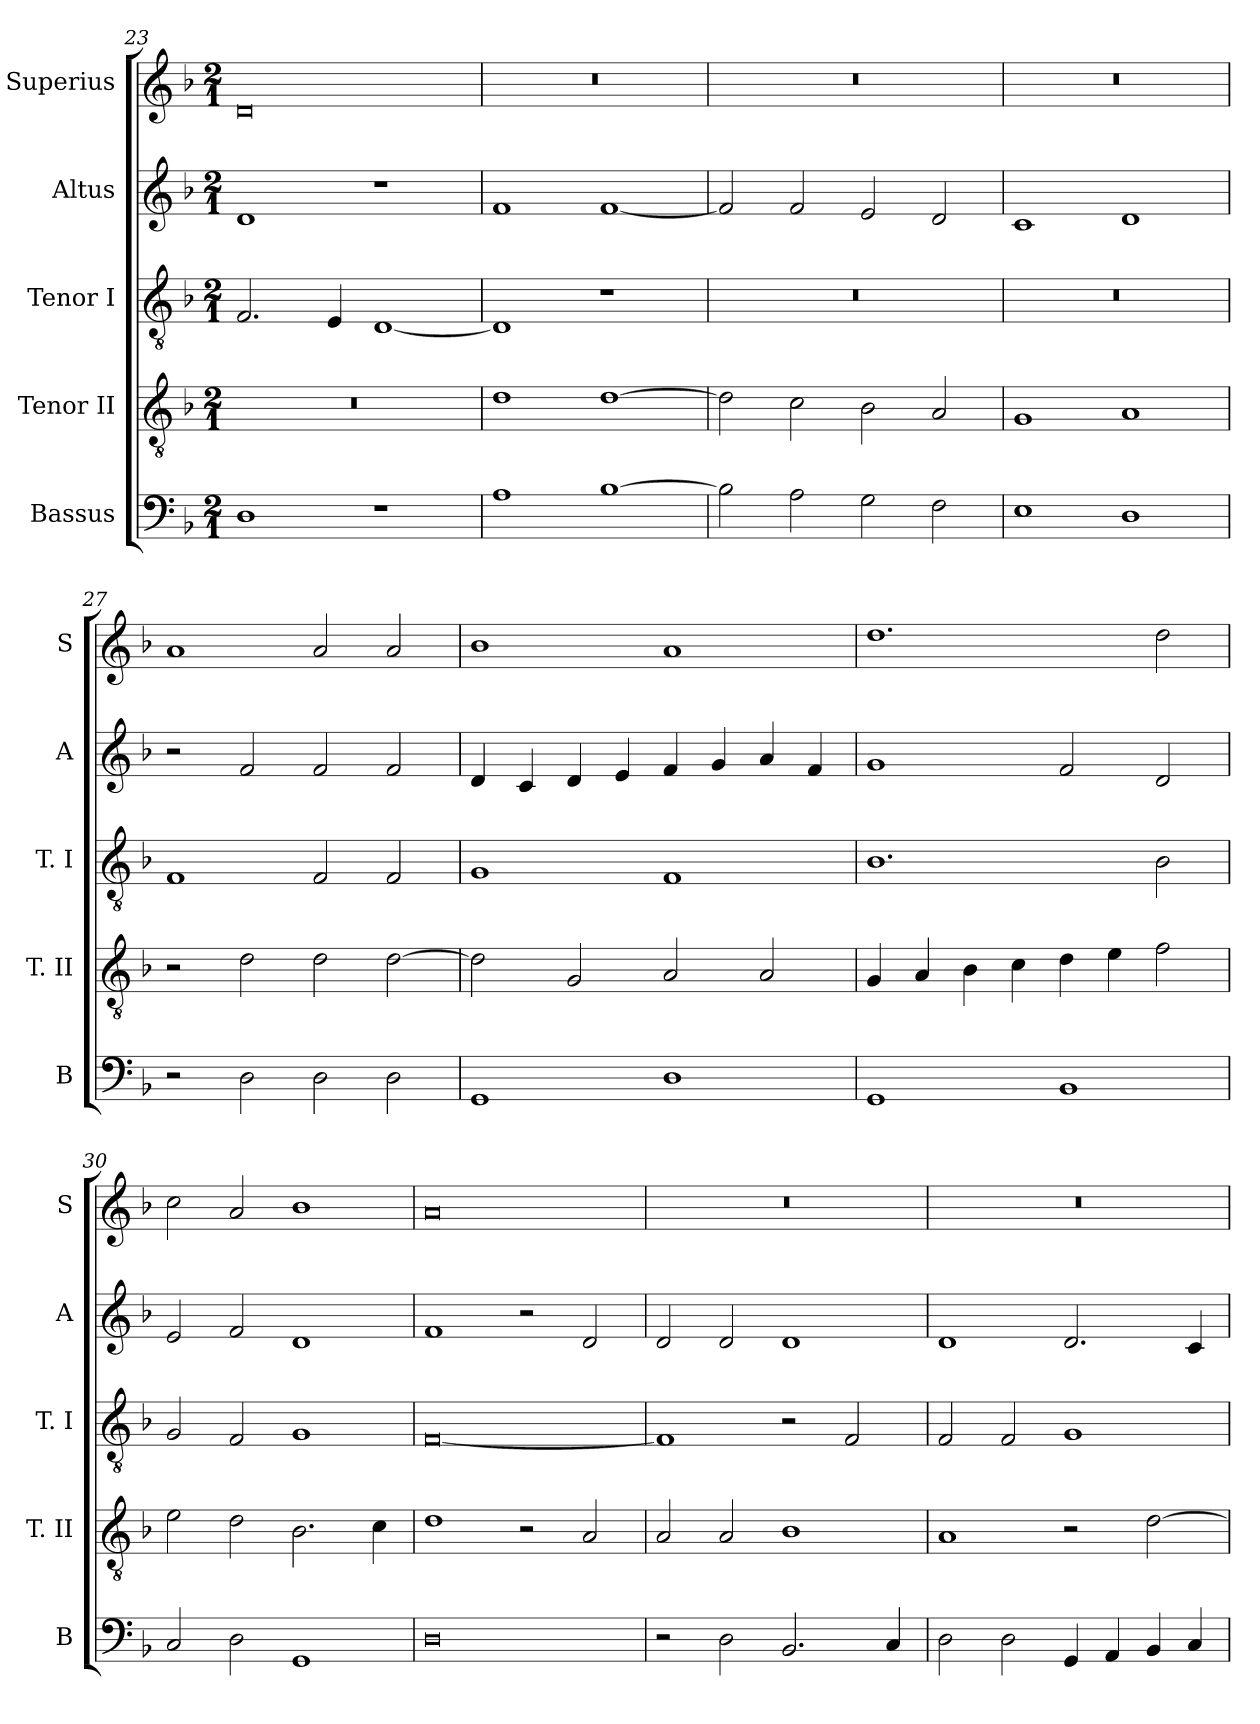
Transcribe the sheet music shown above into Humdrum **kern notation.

**kern	**kern	**kern	**kern	**kern
*part5	*part4	*part3	*part2	*part1
*staff5	*staff4	*staff3	*staff2	*staff1
*I"Bassus	*I"Tenor II	*I"Tenor I	*I"Altus	*I"Superius
*I'B	*I'T. II	*I'T. I	*I'A	*I'S
*clefF4	*clefGv2	*clefGv2	*clefG2	*clefG2
*k[b-]	*k[b-]	*k[b-]	*k[b-]	*k[b-]
*F:	*F:	*F:	*F:	*F:
*M2/1	*M2/1	*M2/1	*M2/1	*M2/1
=23	=23	=23	=23	=23
1D	0r	2.F	1d	0d
.	.	4E	.	.
1r	.	[1D	1r	.
=24	=24	=24	=24	=24
1A	1d	1D]	1f	0r
[1B-	[1d	1r	[1f	.
=25	=25	=25	=25	=25
2B-]	2d]	0r	2f]	0r
2A	2c	.	2f	.
2G	2B-	.	2e	.
2F	2A	.	2d	.
=26	=26	=26	=26	=26
1E	1G	0r	1c	0r
1D	1A	.	1d	.
=27	=27	=27	=27	=27
2r	2r	1F	2r	1a
2D	2d	.	2f	.
2D	2d	2F	2f	2a
2D	[2d	2F	2f	2a
=28	=28	=28	=28	=28
1GG	2d]	1G	4d	1b-
.	.	.	4c	.
.	2G	.	4d	.
.	.	.	4e	.
1D	2A	1F	4f	1a
.	.	.	4g	.
.	2A	.	4a	.
.	.	.	4f	.
=29	=29	=29	=29	=29
1GG	4G	1.B-	1g	1.dd
.	4A	.	.	.
.	4B-	.	.	.
.	4c	.	.	.
1BB-	4d	.	2f	.
.	4e	.	.	.
.	2f	2B-	2d	2dd
=30	=30	=30	=30	=30
2C	2e	2G	2e	2cc
2D	2d	2F	2f	2a
1GG	2.B-	1G	1d	1b-
.	4c	.	.	.
=31	=31	=31	=31	=31
0D	1d	[0F	1f	0a
.	2r	.	2r	.
.	2A	.	2d	.
=32	=32	=32	=32	=32
2r	2A	1F]	2d	0r
2D	2A	.	2d	.
2.BB-	1B-	2r	1d	.
.	.	2F	.	.
4C	.	.	.	.
=33	=33	=33	=33	=33
2D	1A	2F	1d	0r
2D	.	2F	.	.
4GG	2r	1G	2.d	.
4AA	.	.	.	.
4BB-	[2d	.	.	.
4C	.	.	4c	.
=	=	=	=	=
*-	*-	*-	*-	*-
